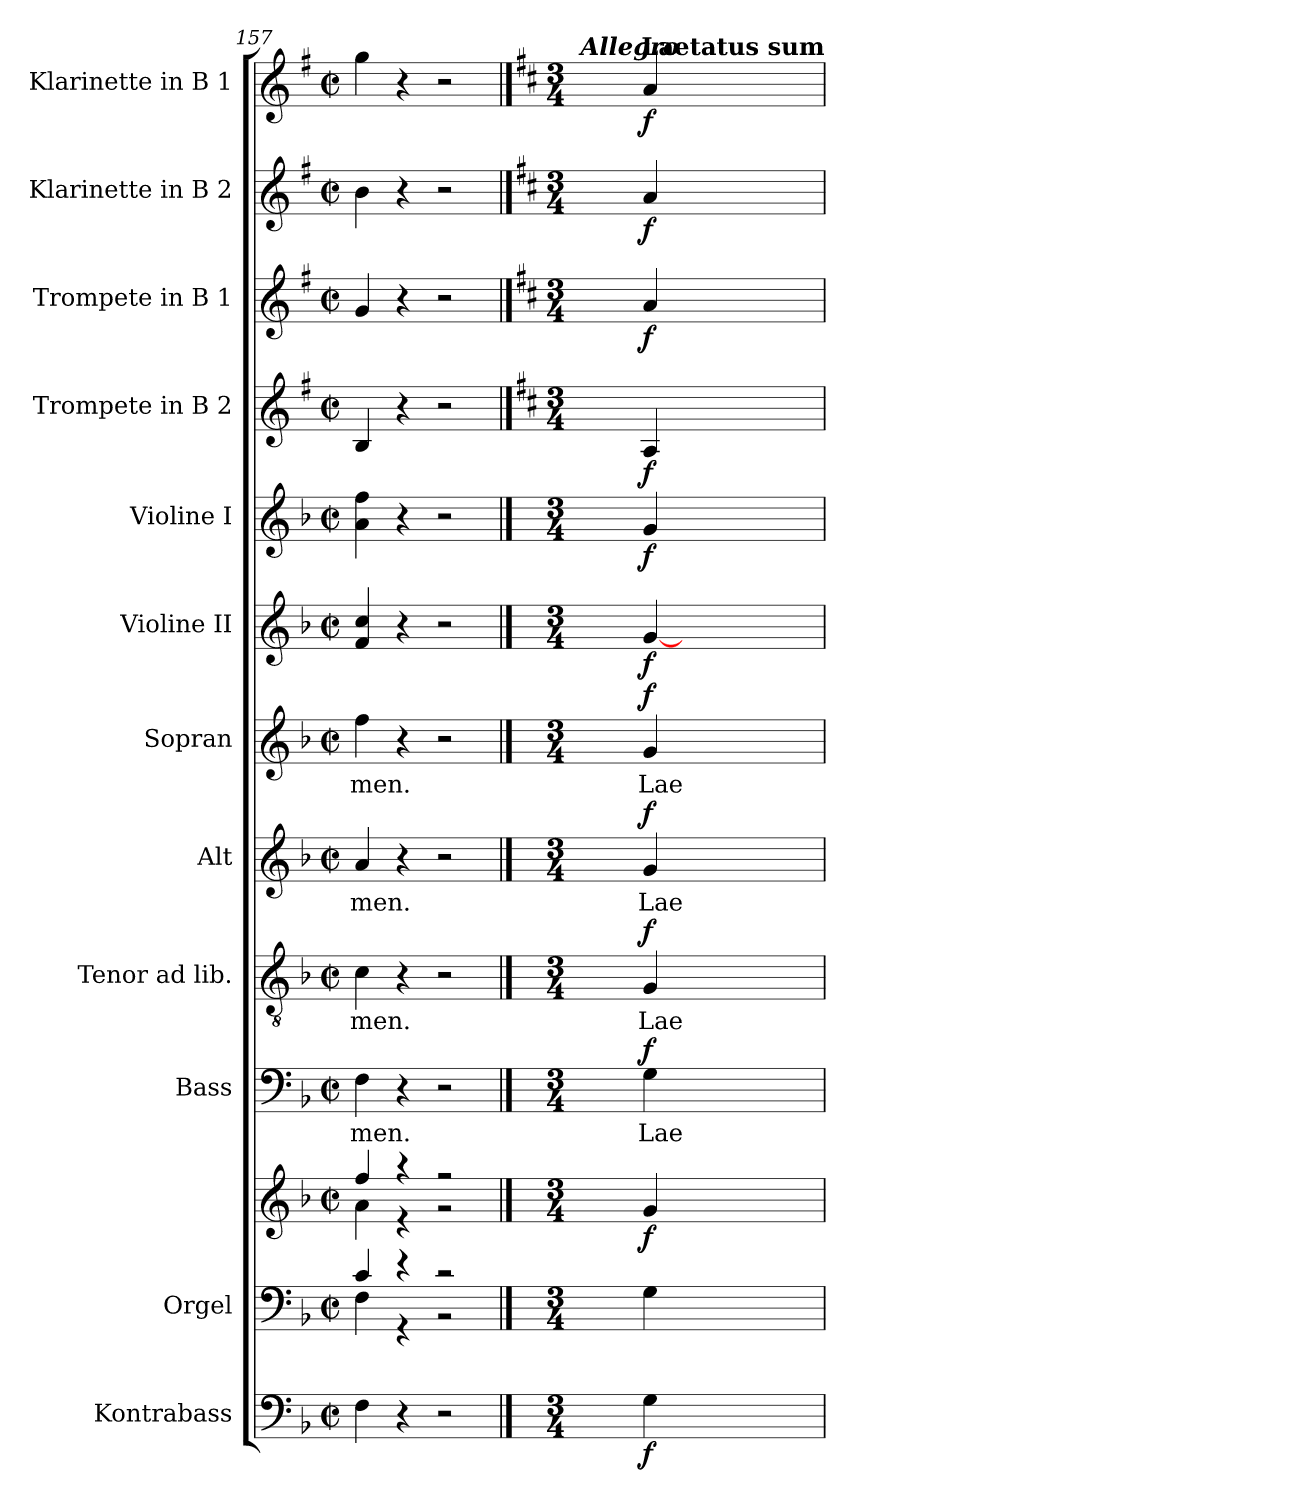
**kern	**dynam	**kern	**kern	**dynam	**kern	**text	**dynam	**kern	**text	**dynam	**kern	**text	**dynam	**kern	**text	**dynam	**kern	**dynam	**kern	**dynam	**kern	**dynam	**kern	**dynam	**kern	**dynam	**kern	**dynam
*part12	*part12	*part11	*part11	*part11	*part10	*part10	*part10	*part9	*part9	*part9	*part8	*part8	*part8	*part7	*part7	*part7	*part6	*part6	*part5	*part5	*part4	*part4	*part3	*part3	*part2	*part2	*part1	*part1
*staff13	*staff13	*staff12	*staff11	*staff11/12	*staff10	*staff10	*staff10	*staff9	*staff9	*staff9	*staff8	*staff8	*staff8	*staff7	*staff7	*staff7	*staff6	*staff6	*staff5	*staff5	*staff4	*staff4	*staff3	*staff3	*staff2	*staff2	*staff1	*staff1
*I"Kontrabass	*	*I"Orgel	*	*	*I"Bass	*	*	*I"Tenor ad lib.	*	*	*I"Alt	*	*	*I"Sopran	*	*	*I"Violine II	*	*I"Violine I	*	*I"Trompete in B 2	*	*I"Trompete in B 1	*	*I"Klarinette in B 2	*	*I"Klarinette in B 1	*
*I'Kb.	*	*I'Org.	*	*	*I'B	*	*	*I'T	*	*	*I'A	*	*	*I'S	*	*	*I'Vl. II	*	*I'Vl. I	*	*	*	*	*	*	*	*	*
*clefF4	*	*clefF4	*clefG2	*	*clefF4	*	*	*clefGv2	*	*	*clefG2	*	*	*clefG2	*	*	*clefG2	*	*clefG2	*	*clefG2	*	*clefG2	*	*clefG2	*	*clefG2	*
*ITrd7c12	*	*	*	*	*	*	*	*	*	*	*	*	*	*	*	*	*	*	*	*	*ITrd1c2	*	*ITrd1c2	*	*ITrd1c2	*	*ITrd1c2	*
*k[b-]	*	*k[b-]	*k[b-]	*	*k[b-]	*	*	*k[b-]	*	*	*k[b-]	*	*	*k[b-]	*	*	*k[b-]	*	*k[b-]	*	*k[b-]	*	*k[b-]	*	*k[b-]	*	*k[b-]	*
*F:	*	*F:	*F:	*	*F:	*	*	*F:	*	*	*F:	*	*	*F:	*	*	*F:	*	*F:	*	*F:	*	*F:	*	*F:	*	*F:	*
*M2/2	*	*M2/2	*M2/2	*	*M2/2	*	*	*M2/2	*	*	*M2/2	*	*	*M2/2	*	*	*M2/2	*	*M2/2	*	*M2/2	*	*M2/2	*	*M2/2	*	*M2/2	*
*met(c|)	*	*met(c|)	*met(c|)	*	*met(c|)	*	*	*met(c|)	*	*	*met(c|)	*	*	*met(c|)	*	*	*met(c|)	*	*met(c|)	*	*met(c|)	*	*met(c|)	*	*met(c|)	*	*met(c|)	*
=157	=157	=157	=157	=157	=157	=157	=157	=157	=157	=157	=157	=157	=157	=157	=157	=157	=157	=157	=157	=157	=157	=157	=157	=157	=157	=157	=157	=157
*	*	*^	*^	*	*	*	*	*	*	*	*	*	*	*	*	*	*	*	*	*	*	*	*	*	*	*	*	*
!	!	!	!	!	!	!	!	!LO:LY:b	!	!	!LO:LY:b	!	!	!LO:LY:b	!	!	!LO:LY:b	!	!	!	!	!	!	!	!	!	!	!	!	!
4FF\	.	4c/	4F\	4ff/	4a\	.	4F\	-men.	.	4c\	-men.	.	4a/	-men.	.	4ff\	-men.	.	4f/ 4cc/	.	4a\ 4ff\	.	4A/	.	4f/	.	4a\	.	4ff\	.
4r	.	4r	4r	4r	4r	.	4r	.	.	4r	.	.	4r	.	.	4r	.	.	4r	.	4r	.	4r	.	4r	.	4r	.	4r	.
2r	.	2r	2r	2r	2r	.	2r	.	.	2r	.	.	2r	.	.	2r	.	.	2r	.	2r	.	2r	.	2r	.	2r	.	2r	.
*	*	*v	*v	*	*	*	*	*	*	*	*	*	*	*	*	*	*	*	*	*	*	*	*	*	*	*	*	*	*	*
*	*	*	*v	*v	*	*	*	*	*	*	*	*	*	*	*	*	*	*	*	*	*	*	*	*	*	*	*	*	*
!!LO:PB:g=z
==158	==158	==158	==158	==158	==158	==158	==158	==158	==158	==158	==158	==158	==158	==158	==158	==158	==158	==158	==158	==158	==158	==158	==158	==158	==158	==158	==158	==158
*k[]	*	*k[]	*k[]	*	*k[]	*	*	*k[]	*	*	*k[]	*	*	*k[]	*	*	*k[]	*	*k[]	*	*k[]	*	*k[]	*	*k[]	*	*k[]	*
*C:	*	*C:	*C:	*	*C:	*	*	*C:	*	*	*C:	*	*	*C:	*	*	*C:	*	*C:	*	*C:	*	*C:	*	*C:	*	*C:	*
*M3/4	*	*M3/4	*M3/4	*	*M3/4	*	*	*M3/4	*	*	*M3/4	*	*	*M3/4	*	*	*M3/4	*	*M3/4	*	*M3/4	*	*M3/4	*	*M3/4	*	*M3/4	*
*	*	*^	*^	*	*	*	*	*	*	*	*	*	*	*	*	*	*	*	*	*	*	*	*	*	*	*	*	*
!	!	!	!	!	!	!	!	!	!	!	!	!	!	!	!	!	!	!	!	!	!	!	!	!	!	!	!	!	!LO:TX:a:Bi:t=Allegro	!
*	*	*v	*v	*	*	*	*	*	*	*	*	*	*	*	*	*	*	*	*	*	*	*	*	*	*	*	*	*	*	*
*	*	*	*v	*v	*	*	*	*	*	*	*	*	*	*	*	*	*	*	*	*	*	*	*	*	*	*	*	*	*
2ryy	.	2ryy	2g/yy	.	2ryy	.	.	2ryy	.	.	2ryy	.	.	2ryy	.	.	2ryy	.	2ryy	.	2ryy	.	2ryy	.	2ryy	.	2ryy	.
!	!LO:DY:b	!	!	!LO:DY:b	!	!LO:LY:b	!LO:DY:a	!	!LO:LY:b	!LO:DY:a	!	!LO:LY:b	!LO:DY:a	!	!LO:LY:b	!LO:DY:a	!	!LO:DY:b	!	!LO:DY:b	!	!LO:DY:b	!	!LO:DY:b	!	!LO:DY:b	!	!LO:DY:b
4GG\	f	4G\	4g/	f	4G\	Lae-	f	4G/	Lae-	f	4g/	Lae-	f	4g/	Lae-	f	[4g/	f	4g/	f	4G/	f	4g/	f	4g/	f	4g/	f
1...ryy	.	1...ryy	1...ryy	.	1...ryy	.	.	1...ryy	.	.	1...ryy	.	.	1...ryy	.	.	1...ryy	.	1...ryy	.	1...ryy	.	1...ryy	.	1...ryy	.	1...ryy	.
!	!	!	!	!	!	!	!	!	!	!	!	!	!	!	!	!	!	!	!	!	!	!	!	!	!	!	!LO:TX:a:B:t=Laetatus sum	!
=	=	=	=	=	=	=	=	=	=	=	=	=	=	=	=	=	=	=	=	=	=	=	=	=	=	=	=	=
*-	*-	*-	*-	*-	*-	*-	*-	*-	*-	*-	*-	*-	*-	*-	*-	*-	*-	*-	*-	*-	*-	*-	*-	*-	*-	*-	*-	*-
